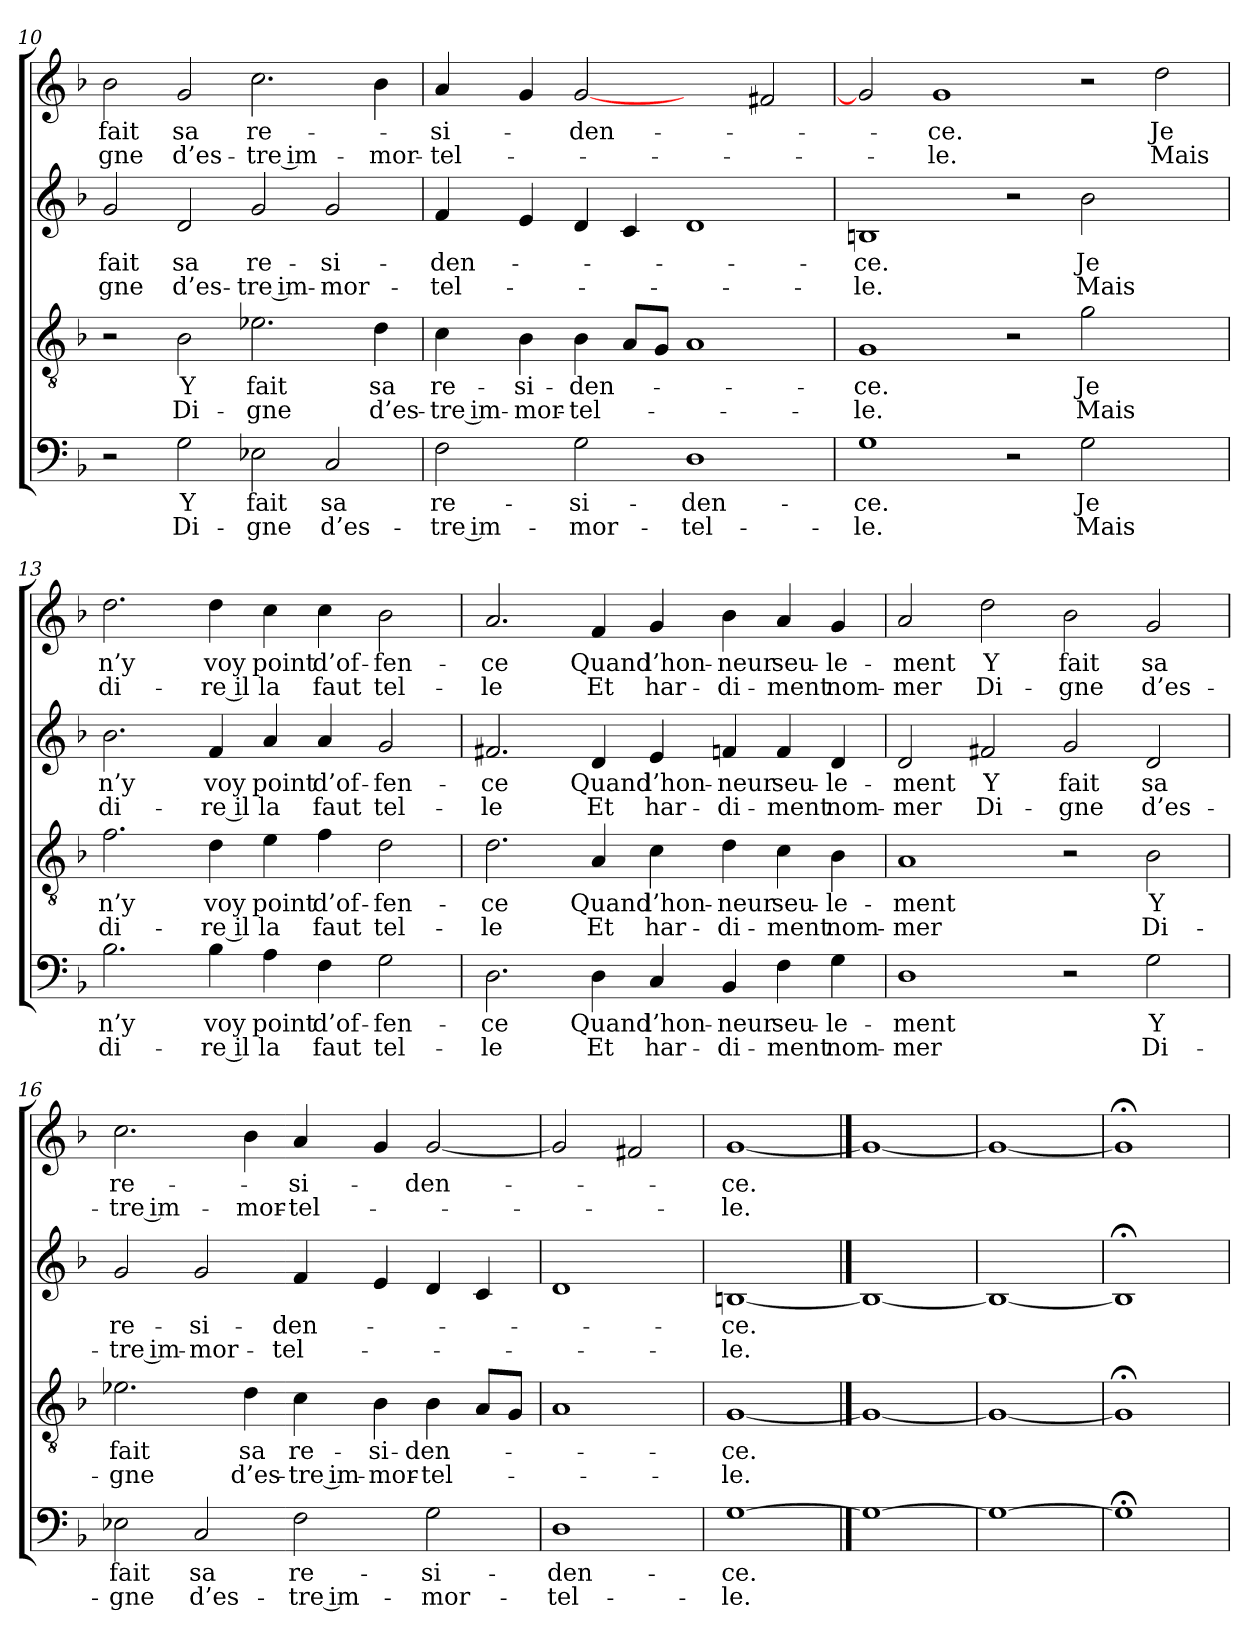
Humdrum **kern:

**kern	**text	**text	**kern	**text	**text	**kern	**text	**text	**kern	**text	**text
*part4	*part4	*part4	*part3	*part3	*part3	*part2	*part2	*part2	*part1	*part1	*part1
*staff4	*staff4	*staff4	*staff3	*staff3	*staff3	*staff2	*staff2	*staff2	*staff1	*staff1	*staff1
*clefF4	*	*	*clefGv2	*	*	*clefG2	*	*	*clefG2	*	*
*k[b-]	*	*	*k[b-]	*	*	*k[b-]	*	*	*k[b-]	*	*
=10	=10	=10	=10	=10	=10	=10	=10	=10	=10	=10	=10
2r	.	.	2r	.	.	2g	fait	-gne	2b-	fait	-gne
2G	Y	Di-	2B-	Y	Di-	2d	sa	d’es-	2g	sa	d’es-
2E-X	fait	-gne	2.e-X	fait	-gne	2g	re-	-tre im-	2.cc	re-	-tre im-
2C	sa	d’es-	.	.	.	2g	-si-	-mor-	.	.	.
.	.	.	4d	sa	d’es-	.	.	.	4b-	.	-mor-
=11	=11	=11	=11	=11	=11	=11	=11	=11	=11	=11	=11
2F	re-	-tre im-	4c	re-	-tre im-	4f	-den-	-tel-	4a	-si-	-tel-
.	.	.	4B-	-si-	-mor-	4e	.	.	4g	.	.
2G	-si-	-mor-	4B-	-den-	-tel-	4d	.	.	[2g	-den-	.
.	.	.	8AL	.	.	4c	.	.	.	.	.
.	.	.	8GJ	.	.	.	.	.	.	.	.
1D	-den-	-tel-	1A	.	.	1d	.	.	2ryy	.	.
.	.	.	.	.	.	.	.	.	2f#X	.	.
!!LO:LB:g=z
=12	=12	=12	=12	=12	=12	=12	=12	=12	=12	=12	=12
1G	-ce.	-le.	1G	-ce.	-le.	1Bn	-ce.	-le.	2g]	.	.
.	.	.	.	.	.	.	.	.	1g	-ce.	-le.
2r	.	.	2r	.	.	2r	.	.	.	.	.
2G	Je	Mais	2g	Je	Mais	2b-	Je	Mais	2r	.	.
2ryy	.	.	2ryy	.	.	2ryy	.	.	2dd	Je	Mais
=13	=13	=13	=13	=13	=13	=13	=13	=13	=13	=13	=13
2.B-	n’y	di-	2.f	n’y	di-	2.b-	n’y	di-	2.dd	n’y	di-
4B-	voy	-re il	4d	voy	-re il	4f	voy	-re il	4dd	voy	-re il
4A	point	la	4e	point	la	4a	point	la	4cc	point	la
4F	d’of-	faut	4f	d’of-	faut	4a	d’of-	faut	4cc	d’of-	faut
2G	-fen-	tel-	2d	-fen-	tel-	2g	-fen-	tel-	2b-	-fen-	tel-
=14	=14	=14	=14	=14	=14	=14	=14	=14	=14	=14	=14
2.D	-ce	-le	2.d	-ce	-le	2.f#X	-ce	-le	2.a	-ce	-le
4D	Quand	Et	4A	Quand	Et	4d	Quand	Et	4f	Quand	Et
4C	l’hon-	har-	4c	l’hon-	har-	4e	l’hon-	har-	4g	l’hon-	har-
4BB-	-neur	-di-	4d	-neur	-di-	4fn	-neur	-di-	4b-	-neur	-di-
4F	seu-	-ment	4c	seu-	-ment	4f	seu-	-ment	4a	seu-	-ment
4G	-le-	nom-	4B-	-le-	nom-	4d	-le-	nom-	4g	-le-	nom-
!!LO:LB:g=z
=15	=15	=15	=15	=15	=15	=15	=15	=15	=15	=15	=15
1D	-ment	-mer	1A	-ment	-mer	2d	-ment	-mer	2a	-ment	-mer
.	.	.	.	.	.	2f#X	Y	Di-	2dd	Y	Di-
2r	.	.	2r	.	.	2g	fait	-gne	2b-	fait	-gne
2G	Y	Di-	2B-	Y	Di-	2d	sa	d’es-	2g	sa	d’es-
=16	=16	=16	=16	=16	=16	=16	=16	=16	=16	=16	=16
2E-X	fait	-gne	2.e-X	fait	-gne	2g	re-	-tre im-	2.cc	re-	-tre im-
2C	sa	d’es-	.	.	.	2g	-si-	-mor-	.	.	.
.	.	.	4d	sa	d’es-	.	.	.	4b-	.	-mor-
2F	re-	-tre im-	4c	re-	-tre im-	4f	-den-	-tel-	4a	-si-	-tel-
.	.	.	4B-	-si-	-mor-	4e	.	.	4g	.	.
2G	-si-	-mor-	4B-	-den-	-tel-	4d	.	.	[2g	-den-	.
.	.	.	8AL	.	.	4c	.	.	.	.	.
.	.	.	8GJ	.	.	.	.	.	.	.	.
=17	=17	=17	=17	=17	=17	=17	=17	=17	=17	=17	=17
1D	-den-	-tel-	1A	.	.	1d	.	.	2g]	.	.
.	.	.	.	.	.	.	.	.	2f#X	.	.
=18	=18	=18	=18	=18	=18	=18	=18	=18	=18	=18	=18
[1G	-ce.	-le.	[1G	-ce.	-le.	[1Bn	-ce.	-le.	[1g	-ce.	-le.
==19	==19	==19	==19	==19	==19	==19	==19	==19	==19	==19	==19
1G_	.	.	1G_	.	.	1B_	.	.	1g_	.	.
=20	=20	=20	=20	=20	=20	=20	=20	=20	=20	=20	=20
1G_	.	.	1G_	.	.	1B_	.	.	1g_	.	.
=21	=21	=21	=21	=21	=21	=21	=21	=21	=21	=21	=21
1G;<]	.	.	1G;<]	.	.	1B;<]	.	.	1g;<]	.	.
=	=	=	=	=	=	=	=	=	=	=	=
*-	*-	*-	*-	*-	*-	*-	*-	*-	*-	*-	*-
